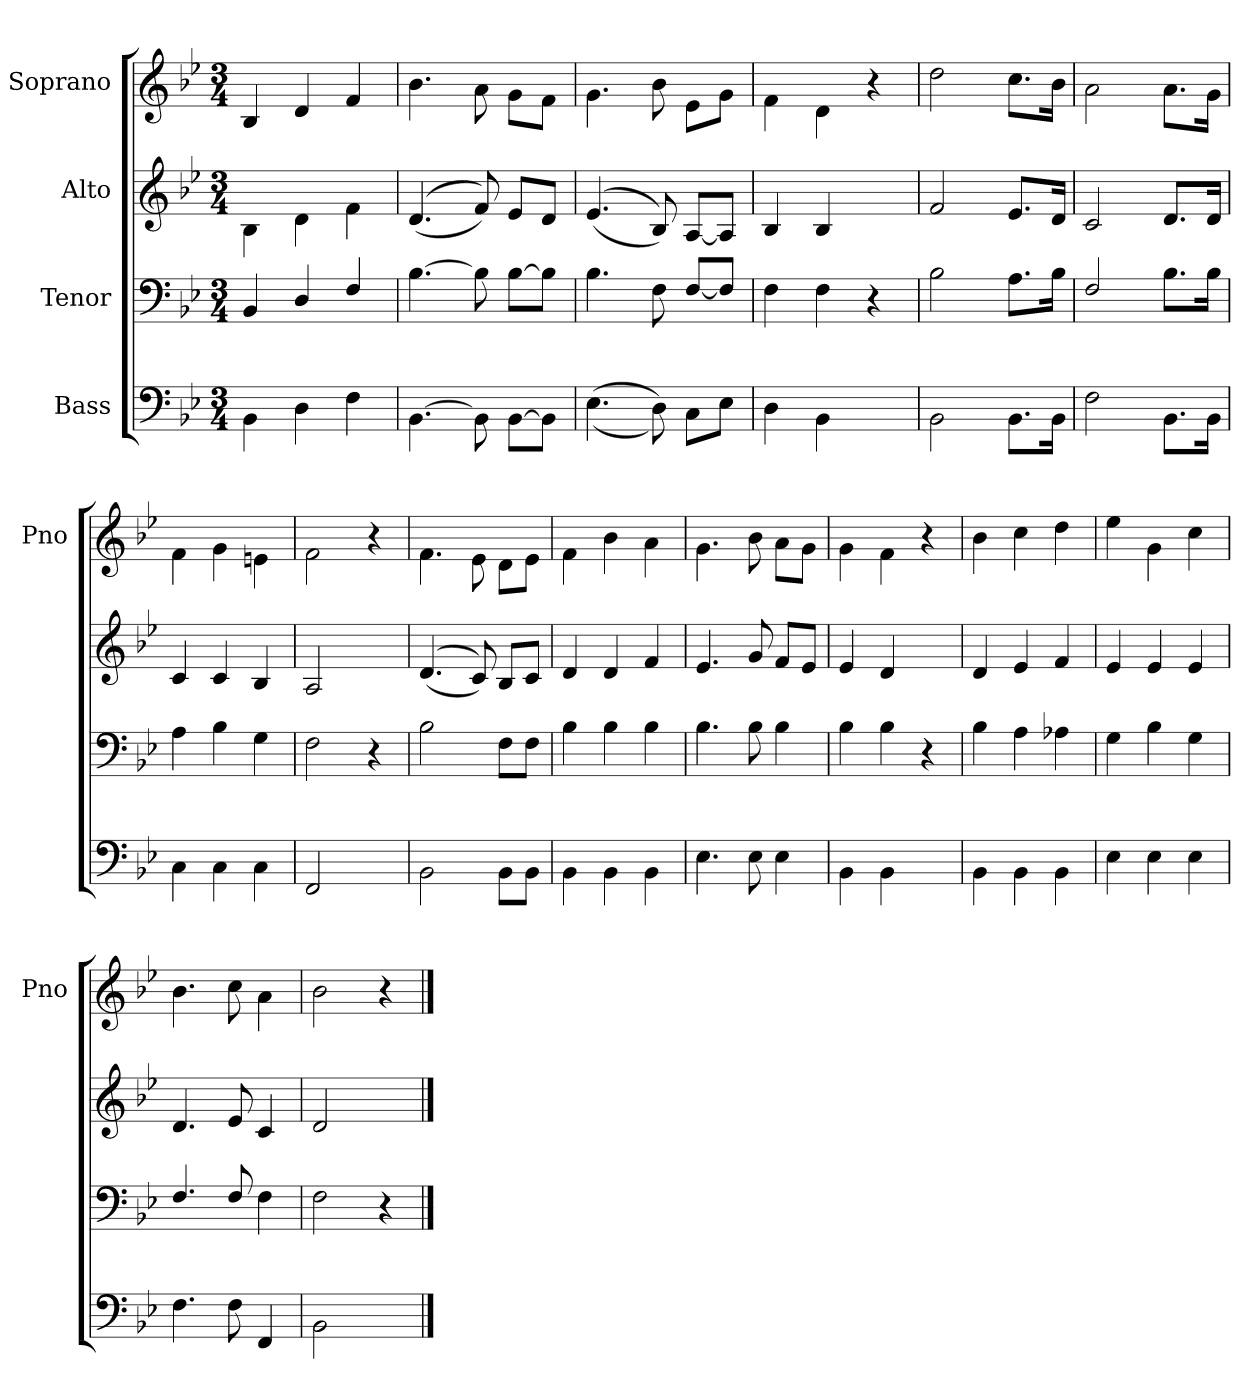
**kern	**kern	**kern	**kern
*part4	*part3	*part2	*part1
*staff4	*staff3	*staff2	*staff1
*I"Bass	*I"Tenor	*I"Alto	*I"Soprano
*	*	*	*I'Pno
*clefF4	*clefF4	*clefG2	*clefG2
*k[b-e-]	*k[b-e-]	*k[b-e-]	*k[b-e-]
*B-:	*B-:	*B-:	*B-:
*M3/4	*M3/4	*M3/4	*M3/4
=	=	=	=
4BB-\	4BB-/	4B-\	4B-/
4D\	4D/	4d\	4d/
4F\	4F/	4f\	4f/
=	=	=	=
[4.BB-\	[4.B-\	(>(<4.d/	4.b-\
8BB-\]	8B-\]	8f/))	8a\
[8BB-\L	[8B-\L	8e-/L	8g\L
8BB-\J]	8B-\J]	8d/J	8f\J
=	=	=	=
(<(>4.E-\	4.B-\	(>(<4.e-/	4.g\
8D\))	8F\	8B-/))	8b-\
8C\L	[8F/L	[8A/L	8e-\L
8E-\J	8F/J]	8A/J]	8g\J
=	=	=	=
4D\	4F\	4B-/	4f\
4BB-\	4F\	4B-/	4d\
4ryy	4r	4ryy	4r
=	=	=	=
2BB-\	2B-\	2f/	2dd\
8.BB-\L	8.A\L	8.e-/L	8.cc\L
16BB-\Jk	16B-\Jk	16d/Jk	16b-\Jk
=	=	=	=
2F\	2F/	2c/	2a\
8.BB-\L	8.B-\L	8.d/L	8.a\L
16BB-\Jk	16B-\Jk	16d/Jk	16g\Jk
=	=	=	=
4C\	4A\	4c/	4f\
4C\	4B-\	4c/	4g\
4C\	4G\	4B-/	4en\
=	=	=	=
2FF/	2F\	2A/	2f\
4ryy	4r	4ryy	4r
=	=	=	=
2BB-\	2B-\	(>(<4.d/	4.f\
.	.	8c/))	8e-\
8BB-\L	8F\L	8B-/L	8d\L
8BB-\J	8F\J	8c/J	8e-\J
=	=	=	=
4BB-\	4B-\	4d/	4f\
4BB-\	4B-\	4d/	4b-\
4BB-\	4B-\	4f/	4a\
=	=	=	=
4.E-\	4.B-\	4.e-/	4.g\
8E-\	8B-\	8g/	8b-\
4E-\	4B-\	8f/L	8a\L
.	.	8e-/J	8g\J
=	=	=	=
4BB-\	4B-\	4e-/	4g\
4BB-\	4B-\	4d/	4f\
4ryy	4r	4ryy	4r
=	=	=	=
4BB-\	4B-\	4d/	4b-\
4BB-\	4A\	4e-/	4cc\
4BB-\	4A-X\	4f/	4dd\
=	=	=	=
4E-\	4G\	4e-/	4ee-\
4E-\	4B-\	4e-/	4g\
4E-\	4G\	4e-/	4cc\
=	=	=	=
4.F\	4.F/	4.d/	4.b-\
8F\	8F/	8e-/	8cc\
4FF/	4F\	4c/	4a\
=	=	=	=
2BB-\	2F\	2d/	2b-\
4ryy	4r	4ryy	4r
==	==	==	==
*-	*-	*-	*-
